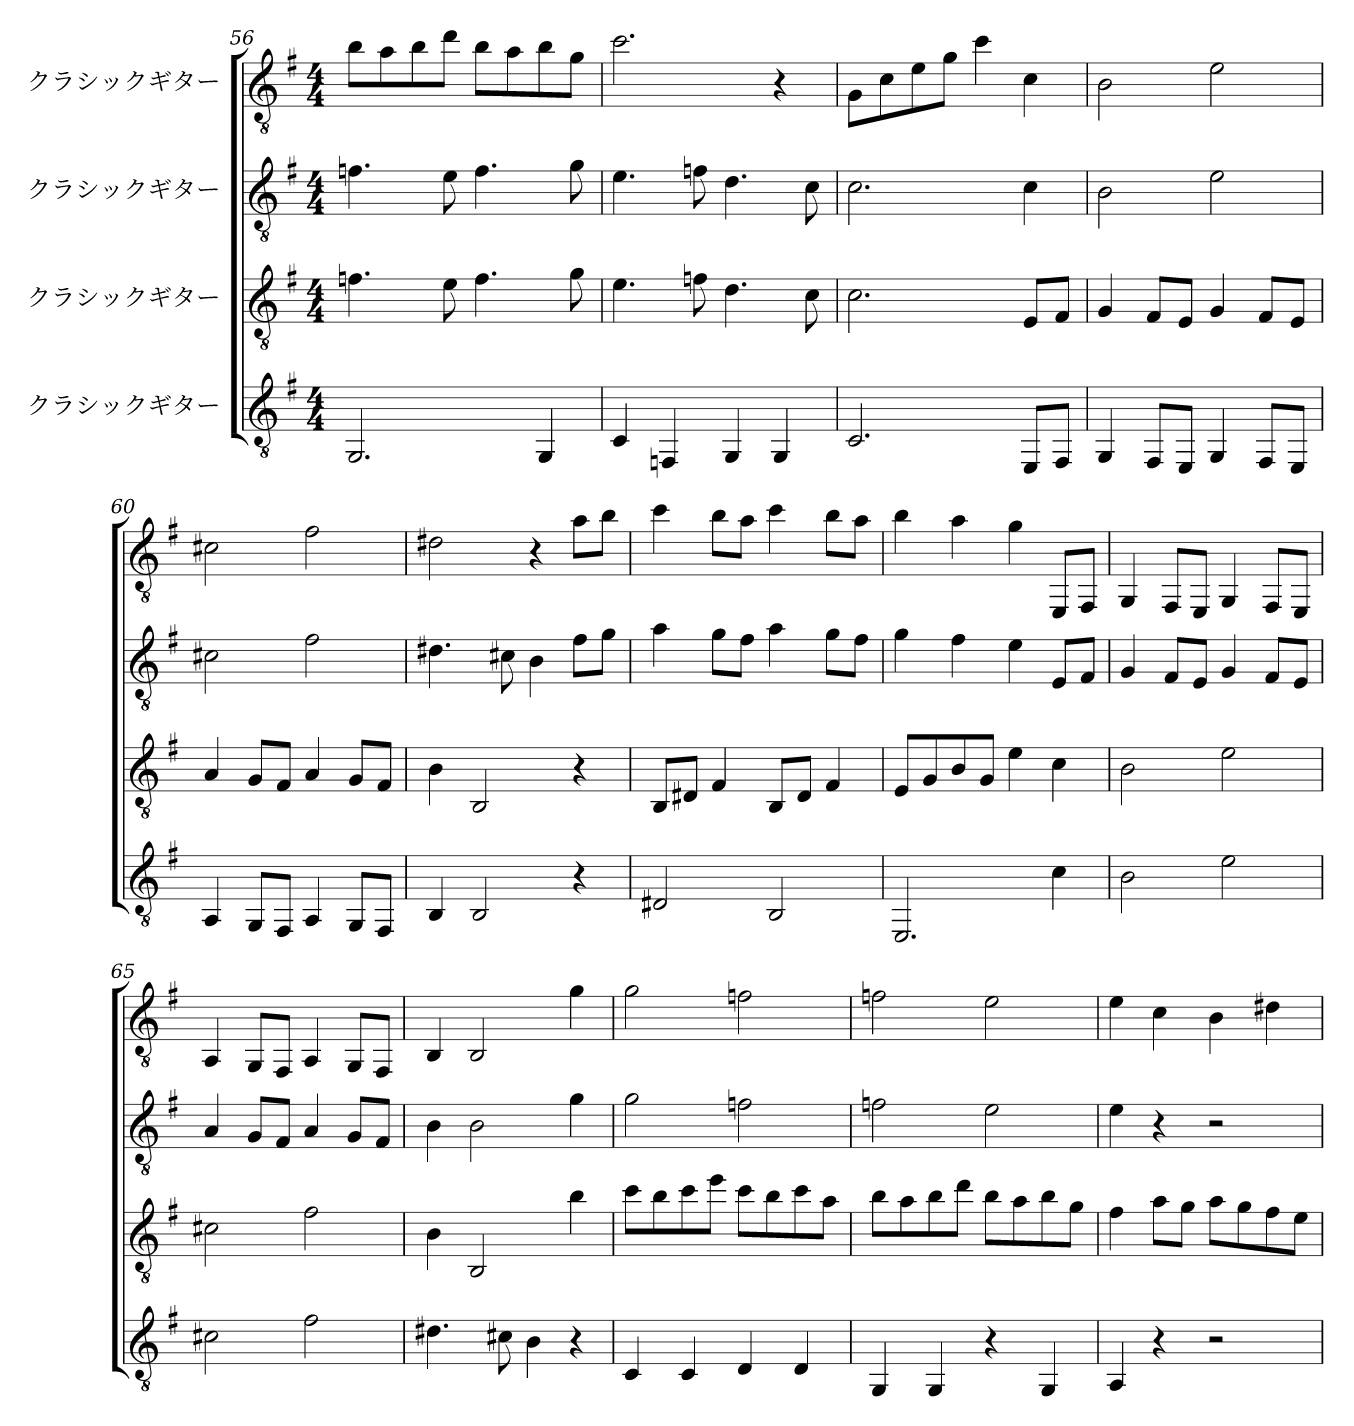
**kern	**kern	**kern	**kern
*part4	*part3	*part2	*part1
*staff4	*staff3	*staff2	*staff1
*I"クラシックギター	*I"クラシックギター	*I"クラシックギター	*I"クラシックギター
*clefGv2	*clefGv2	*clefGv2	*clefGv2
*k[f#]	*k[f#]	*k[f#]	*k[f#]
*M4/4	*M4/4	*M4/4	*M4/4
=56	=56	=56	=56
2.GG/	4.fn\	4.fn\	8b\L
.	.	.	8a\
.	.	.	8b\
.	8e\	8e\	8dd\J
.	4.f\	4.f\	8b\L
.	.	.	8a\
4GG/	.	.	8b\
.	8g\	8g\	8g\J
!!LO:PB:g=z
=57	=57	=57	=57
4C/	4.e\	4.e\	2.cc\
4FFn/	.	.	.
.	8fn\	8fn\	.
4GG/	4.d\	4.d\	.
4GG/	.	.	4r
.	8c\	8c\	.
=58	=58	=58	=58
2.C/	2.c\	2.c\	8G\L
.	.	.	8c\
.	.	.	8e\
.	.	.	8g\J
.	.	.	4cc\
8EE/L	8E/L	4c\	4c\
8FF#/J	8F#/J	.	.
=59	=59	=59	=59
4GG/	4G/	2B\	2B\
8FF#/L	8F#/L	.	.
8EE/J	8E/J	.	.
4GG/	4G/	2e\	2e\
8FF#/L	8F#/L	.	.
8EE/J	8E/J	.	.
=60	=60	=60	=60
4AA/	4A/	2c#X\	2c#X\
8GG/L	8G/L	.	.
8FF#/J	8F#/J	.	.
4AA/	4A/	2f#\	2f#\
8GG/L	8G/L	.	.
8FF#/J	8F#/J	.	.
=61	=61	=61	=61
4BB/	4B\	4.d#X\	2d#X\
2BB/	2BB/	.	.
.	.	8c#X\	.
.	.	4B\	4r
4r	4r	8f#\L	8a\L
.	.	8g\J	8b\J
!!LO:LB:g=z
=62	=62	=62	=62
2D#X/	8BB/L	4a\	4cc\
.	8D#X/J	.	.
.	4F#/	8g\L	8b\L
.	.	8f#\J	8a\J
2BB/	8BB/L	4a\	4cc\
.	8D#/J	.	.
.	4F#/	8g\L	8b\L
.	.	8f#\J	8a\J
=63	=63	=63	=63
2.EE/	8E/L	4g\	4b\
.	8G/	.	.
.	8B/	4f#\	4a\
.	8G/J	.	.
.	4e\	4e\	4g\
4c\	4c\	8E/L	8EE/L
.	.	8F#/J	8FF#/J
=64	=64	=64	=64
2B\	2B\	4G/	4GG/
.	.	8F#/L	8FF#/L
.	.	8E/J	8EE/J
2e\	2e\	4G/	4GG/
.	.	8F#/L	8FF#/L
.	.	8E/J	8EE/J
=65	=65	=65	=65
2c#X\	2c#X\	4A/	4AA/
.	.	8G/L	8GG/L
.	.	8F#/J	8FF#/J
2f#\	2f#\	4A/	4AA/
.	.	8G/L	8GG/L
.	.	8F#/J	8FF#/J
=66	=66	=66	=66
4.d#X\	4B\	4B\	4BB/
.	2BB/	2B\	2BB/
8c#X\	.	.	.
4B\	.	.	.
4r	4b\	4g\	4g\
!!LO:LB:g=z
=67	=67	=67	=67
4C/	8cc\L	2g\	2g\
.	8b\	.	.
4C/	8cc\	.	.
.	8ee\J	.	.
4D/	8cc\L	2fn\	2fn\
.	8b\	.	.
4D/	8cc\	.	.
.	8a\J	.	.
=68	=68	=68	=68
4GG/	8b\L	2fn\	2fn\
.	8a\	.	.
4GG/	8b\	.	.
.	8dd\J	.	.
4r	8b\L	2e\	2e\
.	8a\	.	.
4GG/	8b\	.	.
.	8g\J	.	.
=69	=69	=69	=69
4AA/	4f#\	4e\	4e\
4r	8a\L	4r	4c\
.	8g\J	.	.
2r	8a\L	2r	4B\
.	8g\	.	.
.	8f#\	.	4d#X\
.	8e\J	.	.
=	=	=	=
*-	*-	*-	*-
